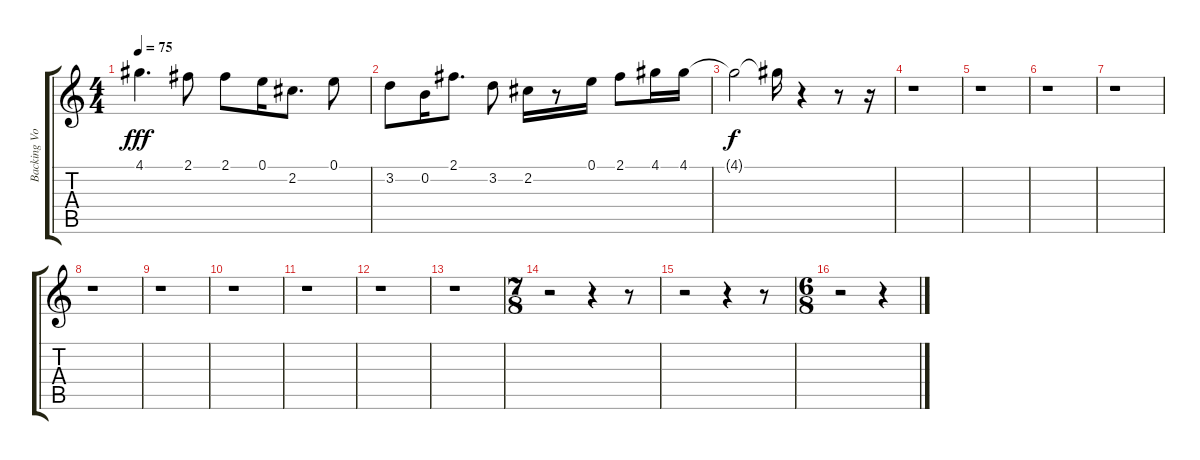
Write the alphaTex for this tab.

\track ("Backing Vox 2" "Backing Vo") {instrument acousticguitarsteel}
\staff {score tabs}
\tuning (E4 B3 G3 D3 A2 E2) {hide}
\ts (4 4)
\tempo 75
\clef g2
\ks c
4.1.4{d dy fff} 2.1.8 2.1.8 0.1.16 2.2.8{d} 0.1.8 |
3.2.8 0.2.16 2.1.8{d} 3.2.8 2.2.16 r.8 0.1.16 2.1.8 4.1.16 4.1.16 |
4.1{t}.2{dy f} 4.1{t}.16 r.4 r.8 r.16 |
r.1 |
r.1 |
r.1 |
r.1 |
r.1 |
r.1 |
r.1 |
r.1 |
r.1 |
r.1 |
\ts (7 8)
r.2 r.4 r.8 |
r.2 r.4 r.8 |
\ts (6 8)
r.2 r.4
